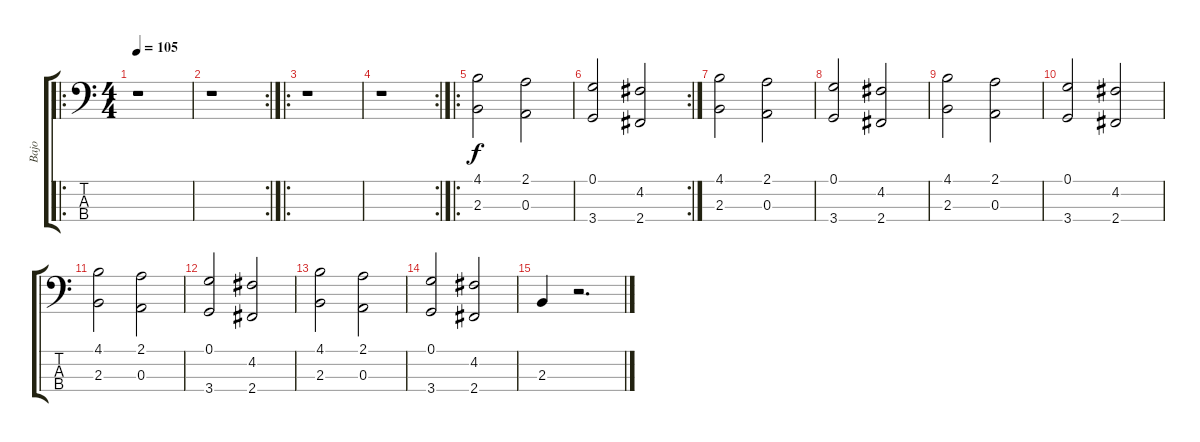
\track ("Bajo" "Bajo") {instrument electricbasspick}
\staff {score tabs}
\tuning (G2 D2 A1 E1) {hide}
\ro
\ts (4 4)
\tempo 105
\clef f4
\ks c
r.1{dy f instrument electricbasspick} |
\rc 2
r.1 |
\ro
r.1 |
\rc 2
r.1 |
\ro
(4.1 2.3).2 (2.1 0.3).2 |
\rc 2
(0.1 3.4).2 (4.2 2.4).2 |
(4.1 2.3).2 (2.1 0.3).2 |
(0.1 3.4).2 (4.2 2.4).2 |
(4.1 2.3).2 (2.1 0.3).2 |
(0.1 3.4).2 (4.2 2.4).2 |
(4.1 2.3).2 (2.1 0.3).2 |
(0.1 3.4).2 (4.2 2.4).2 |
(4.1 2.3).2 (2.1 0.3).2 |
(0.1 3.4).2 (4.2 2.4).2 |
2.3.4 r.2{d}
